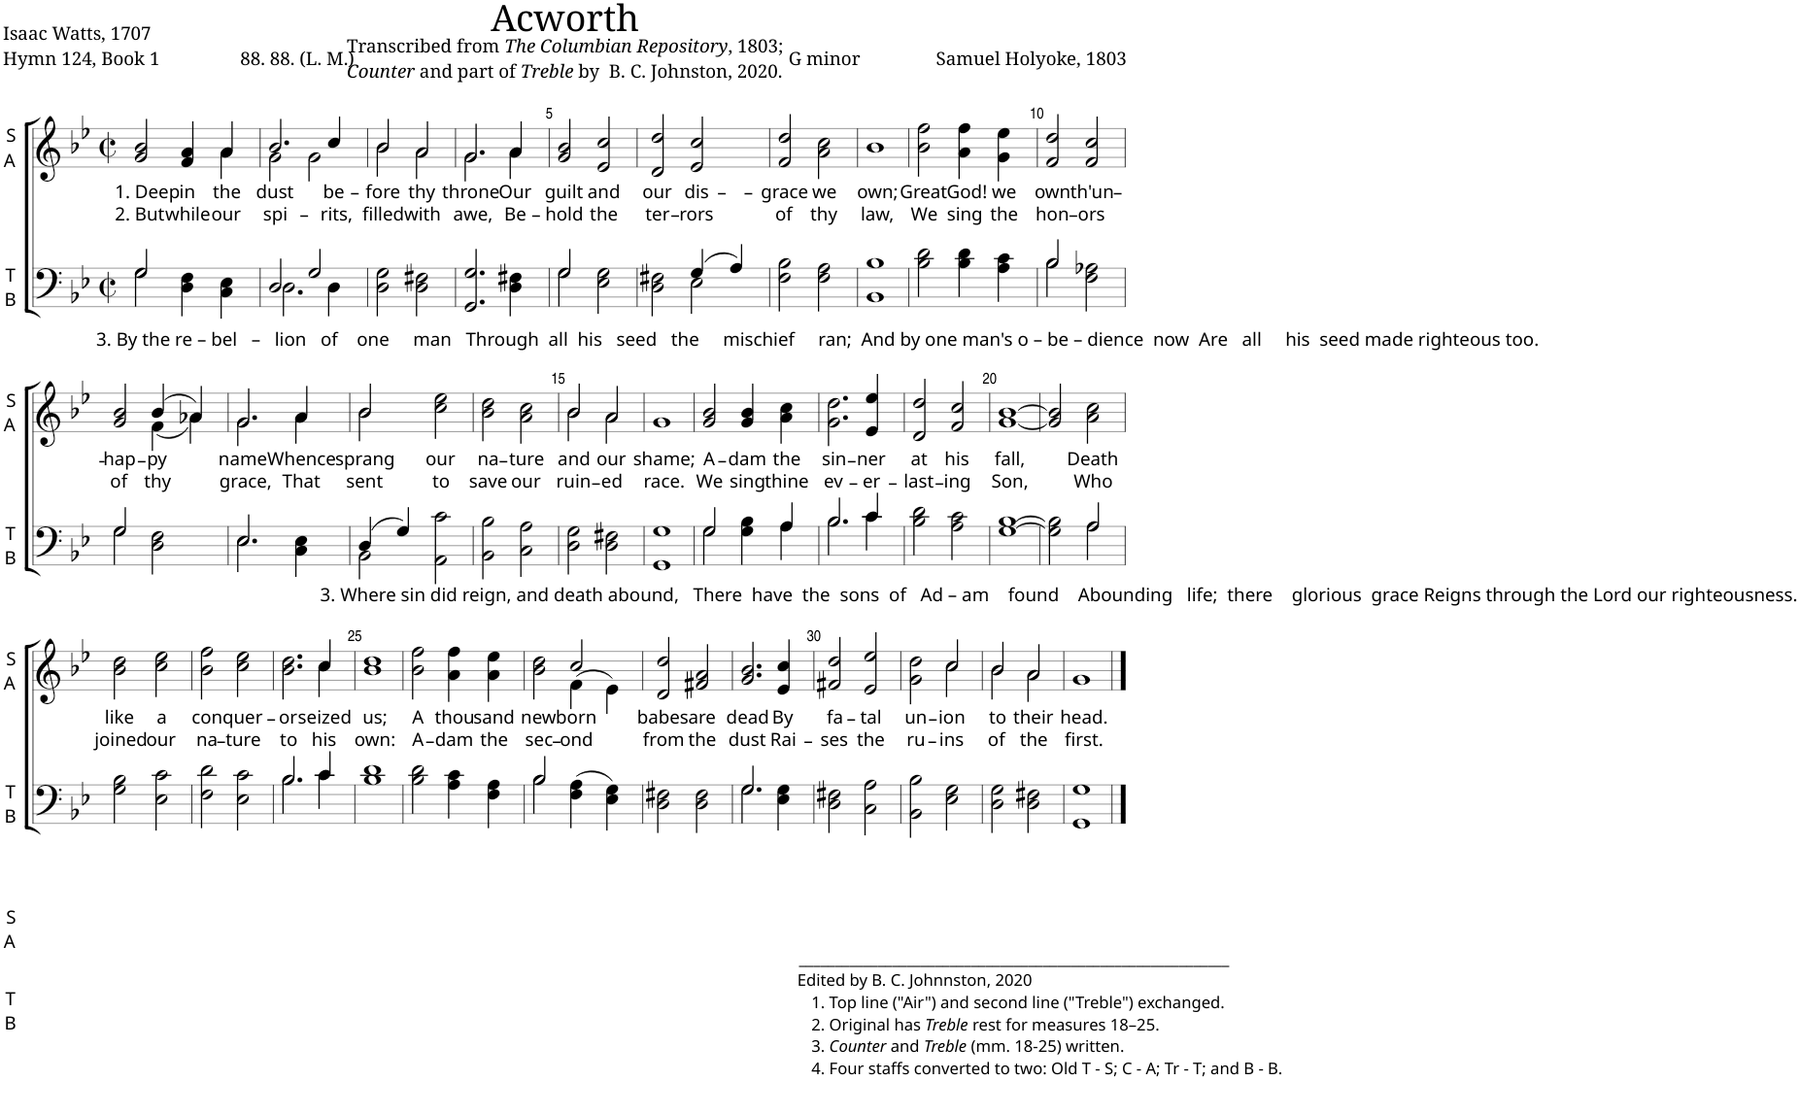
**kern	**kern	**text	**text
*part2	*part1	*part1	*part1
*staff2	*staff1	*staff1	*staff1
*I"T B	*I"S A	*	*
*I'T B	*I'S A	*	*
*clefF4	*clefG2	*	*
*k[b-e-]	*k[b-e-]	*	*
*M2/2	*M2/2	*	*
*met(c|)	*met(c|)	*	*
=1	=1	=1	=1
*^	*	*	*
!LO:TX:b:t=3. By the re – bel   –   lion   of    one     man   Through  all  his   seed   the     mischief     ran;  And by one man's o – be – dience  now  Are   all     his  seed made righteous too.	!	!	!	!
!	!	!	!LO:LY:b	!LO:LY:b
*	*	*^	*	*
2G/	2G\	2g/ 2b-/	4ryy	1. Deep	2. But
.	.	.	4ryy	.	.
!	!	!	!	!LO:LY:b	!LO:LY:b
4D\ 4F\	2ryy	4f/ 4a/	4ryy	in	while
!	!	!	!	!LO:LY:b	!LO:LY:b
4C\ 4E-\	.	4a/	4a\	the	our
=2	=2	=2	=2	=2	=2
!	!	!	!	!LO:LY:b	!LO:LY:b
2D/	2.D\	2.b-/	2g\	dust	spi-
2G/	.	.	2g\	.	.
!	!	!	!	!LO:LY:b	!LO:LY:b
.	4D\	4cc/	.	be-	-rits,
=3	=3	=3	=3	=3	=3
!	!	!	!	!LO:LY:b	!LO:LY:b
*v	*v	*	*	*	*
2D\ 2G\	2b-/	2b-\	-fore	filled
!	!	!	!LO:LY:b	!LO:LY:b
2D\ 2F#X\	2a/	2a\	thy	with
=4	=4	=4	=4	=4
!	!	!	!LO:LY:b	!LO:LY:b
2.GG/ 2.G/	2.g/	2.g\	throne	awe,
!	!	!	!LO:LY:b	!LO:LY:b
4D\ 4F#X\	4a/	4a\	Our	Be-
=5	=5	=5	=5	=5
*^	*	*	*	*
!	!	!	!	!LO:LY:b	!LO:LY:b
*	*	*v	*v	*	*
2G/	2G\	2g/ 2b-/	guilt	-hold
!	!	!	!LO:LY:b	!LO:LY:b
2E-\ 2G\	2ryy	2e-/ 2cc/	and	the
=6	=6	=6	=6	=6
!	!	!	!LO:LY:b	!LO:LY:b
2D\ 2F#X\	2ryy	2d/ 2dd/	our	ter-
!	!	!	!LO:LY:b	!LO:LY:b
(4G/	2E-\	2e-/ 2cc/	dis-	-rors
4A/)	.	.	.	.
*v	*v	*	*	*
=7	=7	=7	=7
!	!	!LO:LY:b	!LO:LY:b
2F\ 2B-\	2f/ 2dd/	-grace	of
!	!	!LO:LY:b	!LO:LY:b
2F\ 2A\	2a\ 2cc\	we	thy
=8	=8	=8	=8
!	!	!LO:LY:b	!LO:LY:b
1BB- 1B-	1b-	own;	law,
=9	=9	=9	=9
!	!	!LO:LY:b	!LO:LY:b
2B-\ 2d\	2b-\ 2ff\	Great	We
!	!	!LO:LY:b	!LO:LY:b
4B-\ 4d\	4a\ 4ff\	God!	sing
!	!	!LO:LY:b	!LO:LY:b
4A\ 4c\	4g\ 4ee-\	we	the
=10	=10	=10	=10
*^	*	*	*
!	!	!	!LO:LY:b	!LO:LY:b
2B-/	2B-\	2f/ 2dd/	own	hon-
!	!	!	!LO:LY:b	!LO:LY:b
2F\ 2A-X\	2ryy	2f/ 2cc/	th'un-	-ors
!!LO:LB:g=z
=11	=11	=11	=11	=11
!	!	!	!LO:LY:b	!LO:LY:b
*	*	*^	*	*
2G/	2G\	2g/ 2b-/	4ryy	-hap-	of
.	.	.	4ryy	.	.
!	!	!	!	!LO:LY:b	!LO:LY:b
2D\ 2F\	2ryy	(4b-/	(4f\	-py	thy
.	.	4a-X/)	4a-\)	.	.
=12	=12	=12	=12	=12	=12
!	!	!	!	!LO:LY:b	!LO:LY:b
2.E-/	2.E-\	2.g/	2.g\	name	grace,
!	!	!	!	!LO:LY:b	!LO:LY:b
4C\ 4E-\	4ryy	4a/	4a\	Whence	That
=13	=13	=13	=13	=13	=13
!LO:TX:b:t=3. Where sin did reign, and death abound,   There  have  the  sons  of   Ad – am    found    Abounding   life;  there    glorious  grace Reigns through the Lord our righteousness.	!	!	!	!	!
!	!	!	!	!LO:LY:b	!LO:LY:b
(4D/	2BB-\	2b-/	2b-\	sprang	sent
4G/)	.	.	.	.	.
!	!	!	!	!LO:LY:b	!LO:LY:b
2AA\ 2c\	2ryy	2cc\ 2ee-\	2ryy	our	to
=14	=14	=14	=14	=14	=14
!	!	!	!	!LO:LY:b	!LO:LY:b
*v	*v	*	*	*	*
*	*v	*v	*	*
2BB-\ 2B-\	2b-\ 2dd\	na-	save
!	!	!LO:LY:b	!LO:LY:b
2C\ 2A\	2a\ 2cc\	-ture	our
=15	=15	=15	=15
!	!	!LO:LY:b	!LO:LY:b
*	*^	*	*
2D\ 2G\	2b-/	2b-\	and	ruin-
!	!	!	!LO:LY:b	!LO:LY:b
2D\ 2F#X\	2a/	2a\	our	-ed
=16	=16	=16	=16	=16
!	!	!	!LO:LY:b	!LO:LY:b
*	*v	*v	*	*
1GG 1G	1g	shame;	race.
=17	=17	=17	=17
*^	*	*	*
!	!	!	!LO:LY:b	!LO:LY:b
2G/	2G\	2g/ 2b-/	A-	We
!	!	!	!LO:LY:b	!LO:LY:b
4G\ 4B-\	4ryy	4g/ 4b-/	-dam	sing
!	!	!	!LO:LY:b	!LO:LY:b
4A/	4A\	4a\ 4cc\	the	thine
=18	=18	=18	=18	=18
!	!	!	!LO:LY:b	!LO:LY:b
2.B-/	2.B-\	2.g\ 2.dd\	sin-	ev-
!	!	!	!LO:LY:b	!LO:LY:b
4c/	4c\	4e-/ 4ee-/	-ner	-er-
=19	=19	=19	=19	=19
!	!	!	!LO:LY:b	!LO:LY:b
*v	*v	*	*	*
2B-\ 2d\	2d/ 2dd/	at	-last-
!	!	!LO:LY:b	!LO:LY:b
2A\ 2c\	2f/ 2cc/	his	-ing
=20	=20	=20	=20
!	!	!LO:LY:b	!LO:LY:b
[>1G [1B-	[1g [1b-	fall,	Son,
=21	=21	=21	=21
*^	*	*	*
2G\] 2B-\]	2ryy	2g/] 2b-/]	.	.
!	!	!	!LO:LY:b	!LO:LY:b
2A/	2A\	2a\ 2cc\	Death	Who
!!LO:LB:g=z
=22	=22	=22	=22	=22
!	!	!	!LO:LY:b	!LO:LY:b
*v	*v	*	*	*
2G\ 2B-\	2b-\ 2dd\	like	joined
!	!	!LO:LY:b	!LO:LY:b
2E-\ 2c\	2cc\ 2ee-\	a	our
=23	=23	=23	=23
!	!	!LO:LY:b	!LO:LY:b
2F\ 2d\	2b-\ 2ff\	con-	na-
!	!	!LO:LY:b	!LO:LY:b
2E-\ 2c\	2cc\ 2ee-\	-quer-	-ture
=24	=24	=24	=24
*^	*	*	*
!	!	!	!LO:LY:b	!LO:LY:b
*	*	*^	*	*
2.B-/	2.B-\	2.b-\ 2.dd\	2.ryy	-or	to
!	!	!	!	!LO:LY:b	!LO:LY:b
4c/	4c\	4cc/	4cc\	seized	his
=25	=25	=25	=25	=25	=25
!	!	!	!	!LO:LY:b	!LO:LY:b
*v	*v	*	*	*	*
*	*v	*v	*	*
1B- 1d	1b- 1dd	us;	own:
=26	=26	=26	=26
!	!	!LO:LY:b	!LO:LY:b
2B-\ 2d\	2b-\ 2ff\	A	A-
!	!	!LO:LY:b	!LO:LY:b
4A\ 4c\	4a\ 4ff\	thou-	-dam
!	!	!LO:LY:b	!LO:LY:b
4F\ 4A\	4a\ 4ee-\	-sand	the
=27	=27	=27	=27
*^	*	*	*
!	!	!	!LO:LY:b	!LO:LY:b
*	*	*^	*	*
2B-/	2B-\	2b-\ 2dd\	2ryy	new-	sec-
!	!	!	!	!LO:LY:b	!LO:LY:b
(>4F\ 4A\	2ryy	2cc/	(>4f\	-born	-ond
4E-\ 4G\)	.	.	4e-\)	.	.
*v	*v	*	*	*	*
=28	=28	=28	=28	=28
!	!	!	!LO:LY:b	!LO:LY:b
*	*v	*v	*	*
2D\ 2F#X\	2d/ 2dd/	babes	from
!	!	!LO:LY:b	!LO:LY:b
2D\ 2F#\	2f#X/ 2a/	are	the
=29	=29	=29	=29
*^	*	*	*
!	!	!	!LO:LY:b	!LO:LY:b
2.G/	2.G\	2.g/ 2.b-/	dead	dust
!	!	!	!LO:LY:b	!LO:LY:b
4E-\ 4G\	4ryy	4e-/ 4cc/	By	Rai-
=30	=30	=30	=30	=30
!	!	!	!LO:LY:b	!LO:LY:b
*v	*v	*	*	*
2D\ 2F#X\	2f#X/ 2dd/	fa-	-ses
!	!	!LO:LY:b	!LO:LY:b
2C\ 2A\	2e-/ 2ee-/	-tal	the
=31	=31	=31	=31
!LO:TX:b:t=____________________________________________________________	!	!	!
!LO:TX:b:t=Edited by B. C. Johnnston, 2020	!	!	!
!LO:TX:b:t=1. Top line ("Air") and second line ("Treble") exchanged.	!	!	!
!LO:TX:b:t=2. Original has	!	!	!
!LO:TX:b:i:t=Treble	!	!	!
!LO:TX:b:t=rest for measures 18–25.	!	!	!
!LO:TX:b:t=3.	!	!	!
!LO:TX:b:i:t=Counter	!	!	!
!LO:TX:b:t=and	!	!	!
!LO:TX:b:i:t=Treble	!	!	!
!LO:TX:b:t=(mm. 18-25) written.	!	!	!
!LO:TX:b:t=4. Four staffs converted to two&colon; Old T - S; C - A; Tr - T; and B - B.	!	!	!
!	!	!LO:LY:b	!LO:LY:b
*	*^	*	*
2BB-\ 2B-\	2g\ 2dd\	2ryy	un-	ru-
!	!	!	!LO:LY:b	!LO:LY:b
2E-\ 2G\	2cc/	2cc\	-ion	-ins
=32	=32	=32	=32	=32
!	!	!	!LO:LY:b	!LO:LY:b
2D\ 2G\	2b-/	2b-\	to	of
!	!	!	!LO:LY:b	!LO:LY:b
2D\ 2F#X\	2a/	2a\	their	the
=33	=33	=33	=33	=33
!	!	!	!LO:LY:b	!LO:LY:b
*	*v	*v	*	*
1GG 1G	1g	head.	first.
==	==	==	==
*-	*-	*-	*-
